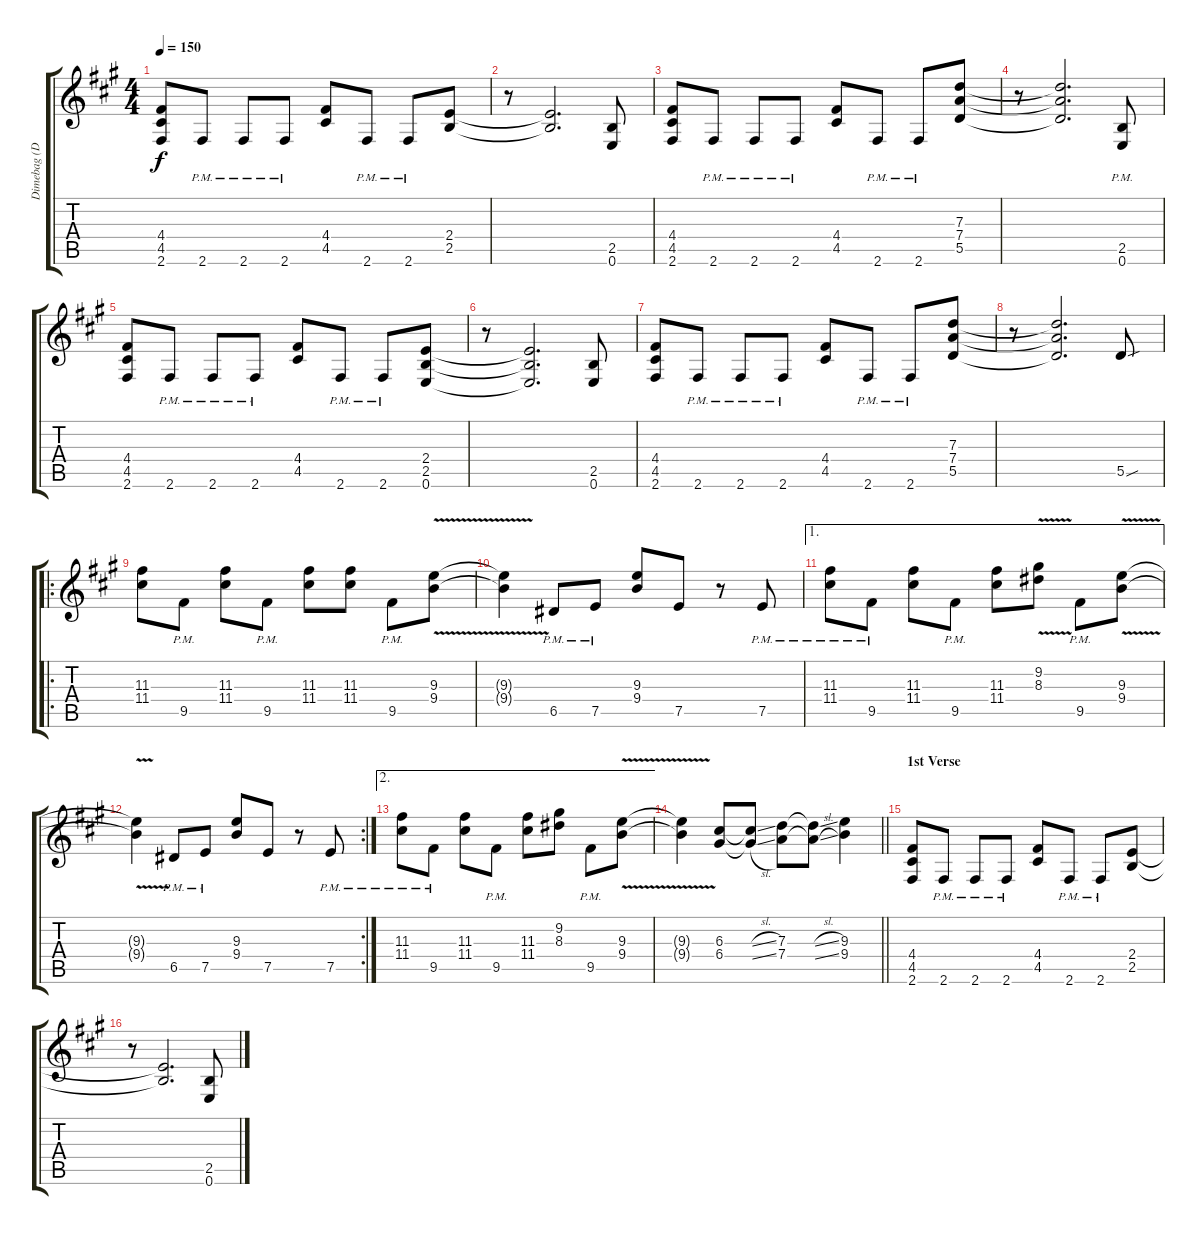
\track ("Dimebag (Diamond) Darrell " "Dimebag (D") {instrument distortionguitar}
\staff {score tabs}
\tuning (E4 B3 G3 D3 A2 E2) {hide}
\ts (4 4)
\tempo 150
\clef g2
\ks a
(4.4 4.5 2.6).8{dy f instrument distortionguitar} 2.6{pm}.8 2.6{pm}.8 2.6{pm}.8 (4.4 4.5).8 2.6{pm}.8 2.6{pm}.8 (2.4 2.5).8 |
r.8 (2.4{t} 2.5{t}).2{d} (2.5 0.6).8 |
(4.4 4.5 2.6).8 2.6{pm}.8 2.6{pm}.8 2.6{pm}.8 (4.4 4.5).8 2.6{pm}.8 2.6{pm}.8 (7.3 7.4 5.5).8 |
r.8 (7.3{t} 7.4{t} 5.5{t}).2{d} (2.5{pm} 0.6{pm}).8 |
(4.4 4.5 2.6).8 2.6{pm}.8 2.6{pm}.8 2.6{pm}.8 (4.4 4.5).8 2.6{pm}.8 2.6{pm}.8 (2.4 2.5 0.6).8 |
r.8 (2.4{t} 2.5{t} 0.6{t}).2{d} (2.5 0.6).8 |
(4.4 4.5 2.6).8 2.6{pm}.8 2.6{pm}.8 2.6{pm}.8 (4.4 4.5).8 2.6{pm}.8 2.6{pm}.8 (7.3 7.4 5.5).8 |
r.8 (7.3{t} 7.4{t} 5.5{t}).2{d} 5.5{sou}.8 |
\ro
(11.3 11.4).8 9.5{pm}.8 (11.3 11.4).8 9.5{pm}.8 (11.3 11.4).8 (11.3 11.4).8 9.5{pm}.8 (9.3{v} 9.4{v}).8 |
(9.3{v t} 9.4{v t}).4 6.5{pm}.8 7.5{pm}.8 (9.3 9.4).8 7.5.8 r.8 7.5{pm}.8 |
\ae 1
(11.3{pm} 11.4{pm}).8 9.5{pm}.8 (11.3 11.4).8 9.5{pm}.8 (11.3 11.4).8 (9.2{v} 8.3{v}).8 9.5{pm}.8 (9.3{v} 9.4{v}).8 |
\rc 2
(9.3{v t} 9.4{v t}).4 6.5{pm}.8 7.5{pm}.8 (9.3 9.4).8 7.5.8 r.8 7.5{pm}.8 |
\ae 2
(11.3{pm} 11.4{pm}).8 9.5{pm}.8 (11.3 11.4).8 9.5{pm}.8 (11.3 11.4).8 (9.2 8.3).8 9.5{pm}.8 (9.3{v} 9.4{v}).8 |
\barLineRight lightlight
(9.3{v t} 9.4{v t}).4 (6.3 6.4).8 (6.3{sl t} 6.4{sl t}).8 (7.3 7.4).8 (7.3{sl t} 7.4{sl t}).8 (9.3 9.4).4 |
\section ("" "1st Verse")
(4.4 4.5 2.6).8 2.6{pm}.8 2.6{pm}.8 2.6{pm}.8 (4.4 4.5).8 2.6{pm}.8 2.6{pm}.8 (2.4 2.5).8 |
r.8 (2.4{t} 2.5{t}).2{d} (2.5 0.6).8
